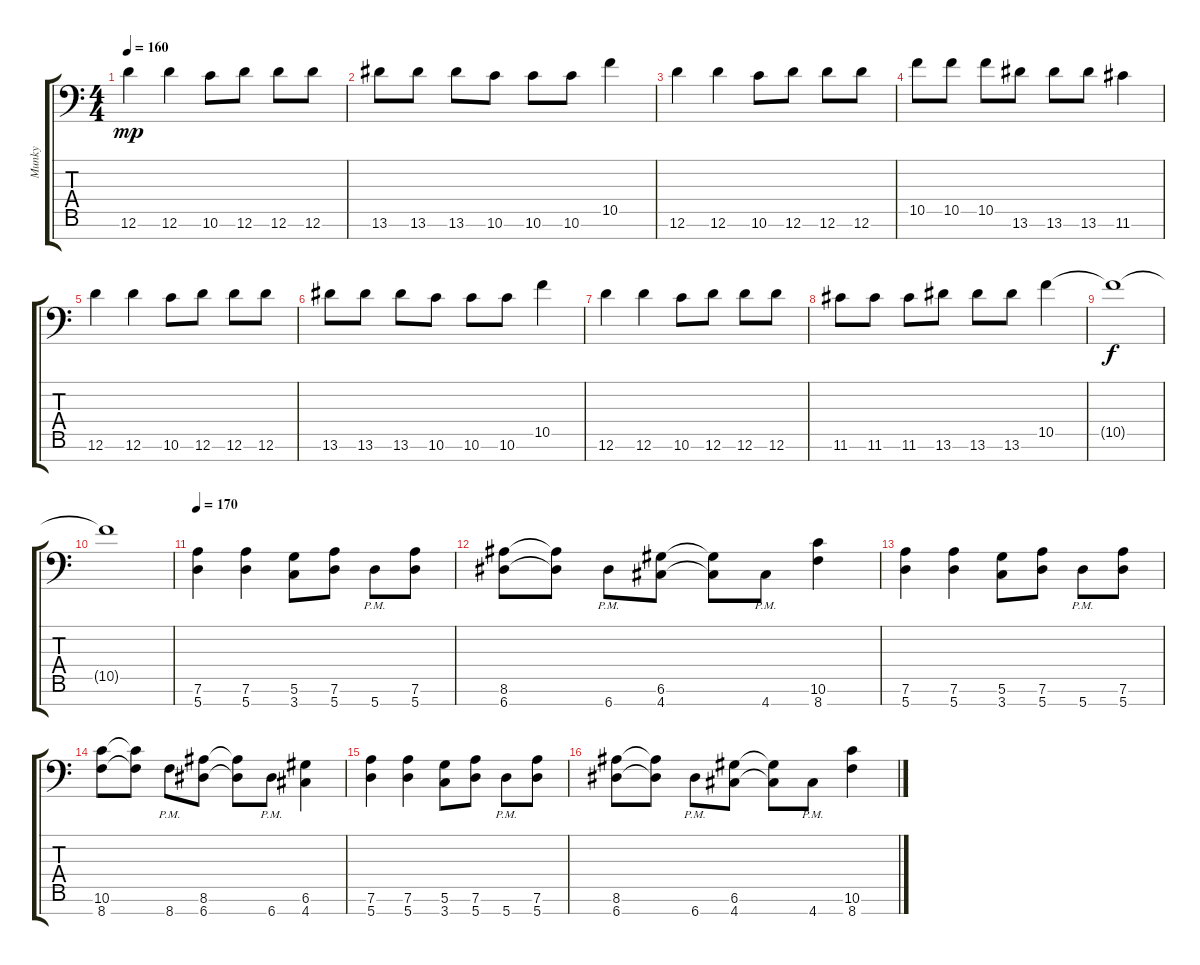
\track ("Munky" "Munky") {instrument distortionguitar}
\staff {score tabs}
\tuning (D4 A3 F3 C3 G2 D2 A1) {hide}
\ts (4 4)
\tempo 160
\clef f4
\ks c
12.6.4{dy mp} 12.6.4 10.6.8 12.6.8 12.6.8 12.6.8 |
13.6.8 13.6.8 13.6.8 10.6.8 10.6.8 10.6.8 10.5.4 |
12.6.4 12.6.4 10.6.8 12.6.8 12.6.8 12.6.8 |
10.5.8 10.5.8 10.5.8 13.6.8 13.6.8 13.6.8 11.6.4 |
12.6.4 12.6.4 10.6.8 12.6.8 12.6.8 12.6.8 |
13.6.8 13.6.8 13.6.8 10.6.8 10.6.8 10.6.8 10.5.4 |
12.6.4 12.6.4 10.6.8 12.6.8 12.6.8 12.6.8 |
11.6.8 11.6.8 11.6.8 13.6.8 13.6.8 13.6.8 10.5.4 |
10.5{t}.1{dy f} |
10.5{t}.1 |
\tempo 170
(7.6 5.7).4{instrument distortionguitar} (7.6 5.7).4 (5.6 3.7).8 (7.6 5.7).8 5.7{pm}.8 (7.6 5.7).8 |
(8.6 6.7).8 (8.6{t} 6.7{t}).8 6.7{pm}.8 (6.6 4.7).8 (6.6{t} 4.7{t}).8 4.7{pm}.8 (10.6 8.7).4 |
(7.6 5.7).4 (7.6 5.7).4 (5.6 3.7).8 (7.6 5.7).8 5.7{pm}.8 (7.6 5.7).8 |
(10.6 8.7).8 (10.6{t} 8.7{t}).8 8.7{pm}.8 (8.6 6.7).8 (8.6{t} 6.7{t}).8 6.7{pm}.8 (6.6 4.7).4 |
(7.6 5.7).4 (7.6 5.7).4 (5.6 3.7).8 (7.6 5.7).8 5.7{pm}.8 (7.6 5.7).8 |
(8.6 6.7).8 (8.6{t} 6.7{t}).8 6.7{pm}.8 (6.6 4.7).8 (6.6{t} 4.7{t}).8 4.7{pm}.8 (10.6 8.7).4
